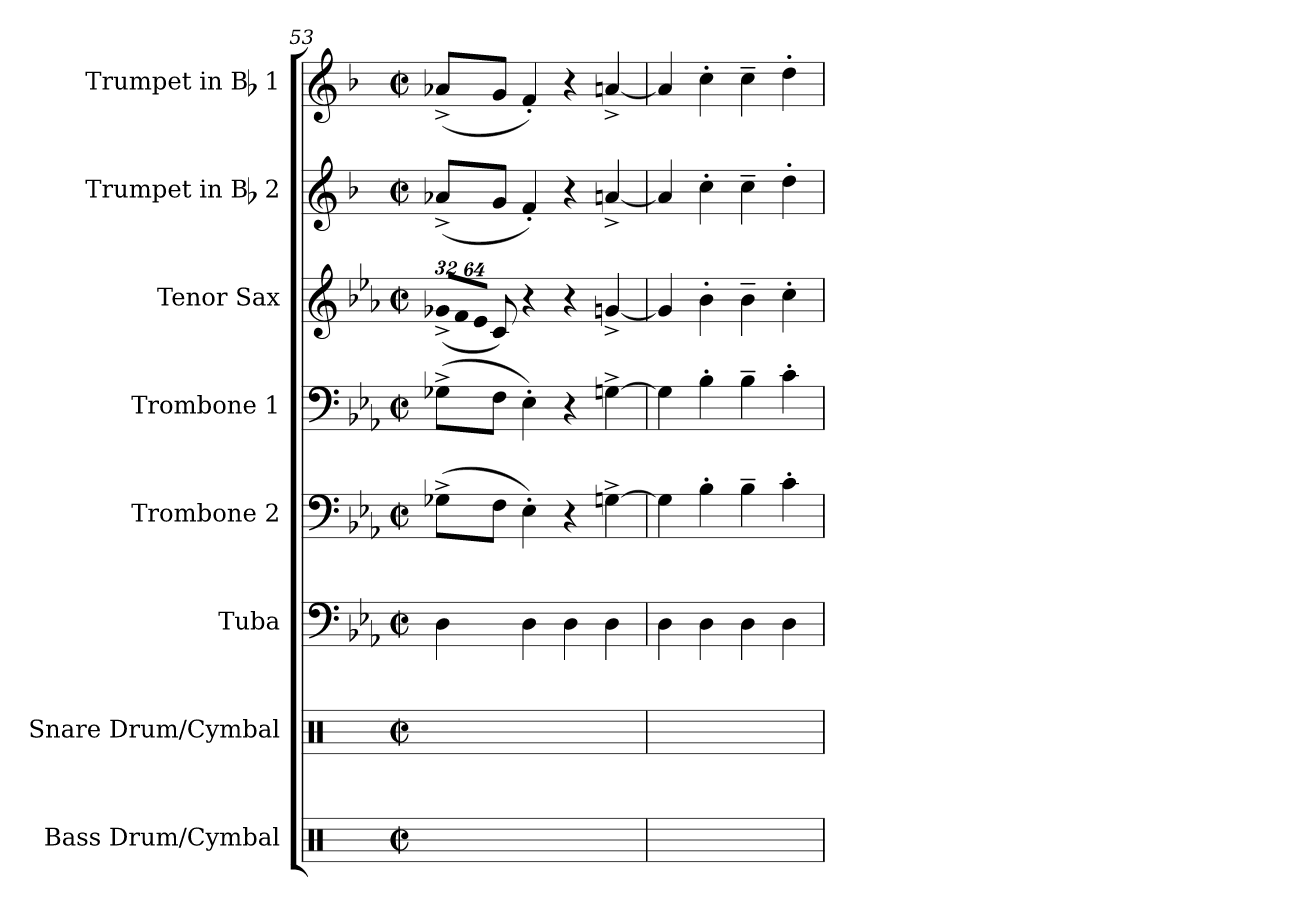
**kern	**kern	**kern	**kern	**kern	**kern	**kern	**kern
*part8	*part7	*part6	*part5	*part4	*part3	*part2	*part1
*staff8	*staff7	*staff6	*staff5	*staff4	*staff3	*staff2	*staff1
*I"Bass Drum/Cymbal	*I"Snare Drum/Cymbal	*I"Tuba	*I"Trombone 2	*I"Trombone 1	*I"Tenor Sax	*I"Trumpet in Bb 2	*I"Trumpet in Bb 1
*I'B.D./Cym	*I'S.D./Cym	*I'Tuba	*I'Tbn. 2	*I'Tbn. 1	*I'T. Sx.	*	*
*clefX	*clefX	*clefF4	*clefF4	*clefF4	*clefG2	*clefG2	*clefG2
*	*	*	*	*	*ITrd8c14	*ITrd1c2	*ITrd1c2
*k[]	*k[]	*k[b-e-a-]	*k[b-e-a-]	*k[b-e-a-]	*k[b-e-a-]	*k[b-e-a-]	*k[b-e-a-]
*C:	*C:	*E-:	*E-:	*E-:	*E-:	*E-:	*E-:
*M2/2	*M2/2	*M2/2	*M2/2	*M2/2	*M2/2	*M2/2	*M2/2
*met(c|)	*met(c|)	*met(c|)	*met(c|)	*met(c|)	*met(c|)	*met(c|)	*met(c|)
*	*	*	*	*	*Xbrackettup	*	*
=53	=53	=53	=53	=53	=53	=53	=53
!	!	!	!	!	!LO:N:vis=16	!	!
4Ri\	4Ri\	4Di\	(8G-X^i\L	(8G-X^i\L	(512%21G-X^i/LL	(8g-X^i/L	(8g-X^i/L
!	!	!	!	!	!LO:N:vis=16	!	!
.	.	.	.	.	1024%43Fi/	.	.
!	!	!	!	!	!LO:N:vis=16	!	!
.	.	.	.	.	1024%43E-i/JJ	.	.
.	.	.	8Fi\J	8Fi\J	8Ci/)	8fi/J	8fi/J
4Ri\	4Ri\	4Di\	4E-'i\)	4E-'i\)	4r	4e-'i/)	4e-'i/)
4Ri\	4Ri\	4Di\	4r	4r	4r	4r	4r
4Ri\	4Ri\	4Di\	[>4Gn^i\	[>4Gn^i\	[<4Gn^i/	[<4gn^i/	[<4gn^i/
=54	=54	=54	=54	=54	=54	=54	=54
4Ri\	4Ri\	4Di\	4Gi\]	4Gi\]	4Gi/]	4gi/]	4gi/]
4Ri\	4Ri\	4Di\	4B-'i\	4B-'i\	4B-'i\	4b-'i\	4b-'i\
4Ri\	4Ri\	4Di\	4B-~i\	4B-~i\	4B-~i\	4b-~i\	4b-~i\
4Ri\	4Ri\	4Di\	4c'i\	4c'i\	4c'i\	4cc'i\	4cc'i\
=	=	=	=	=	=	=	=
*-	*-	*-	*-	*-	*-	*-	*-
